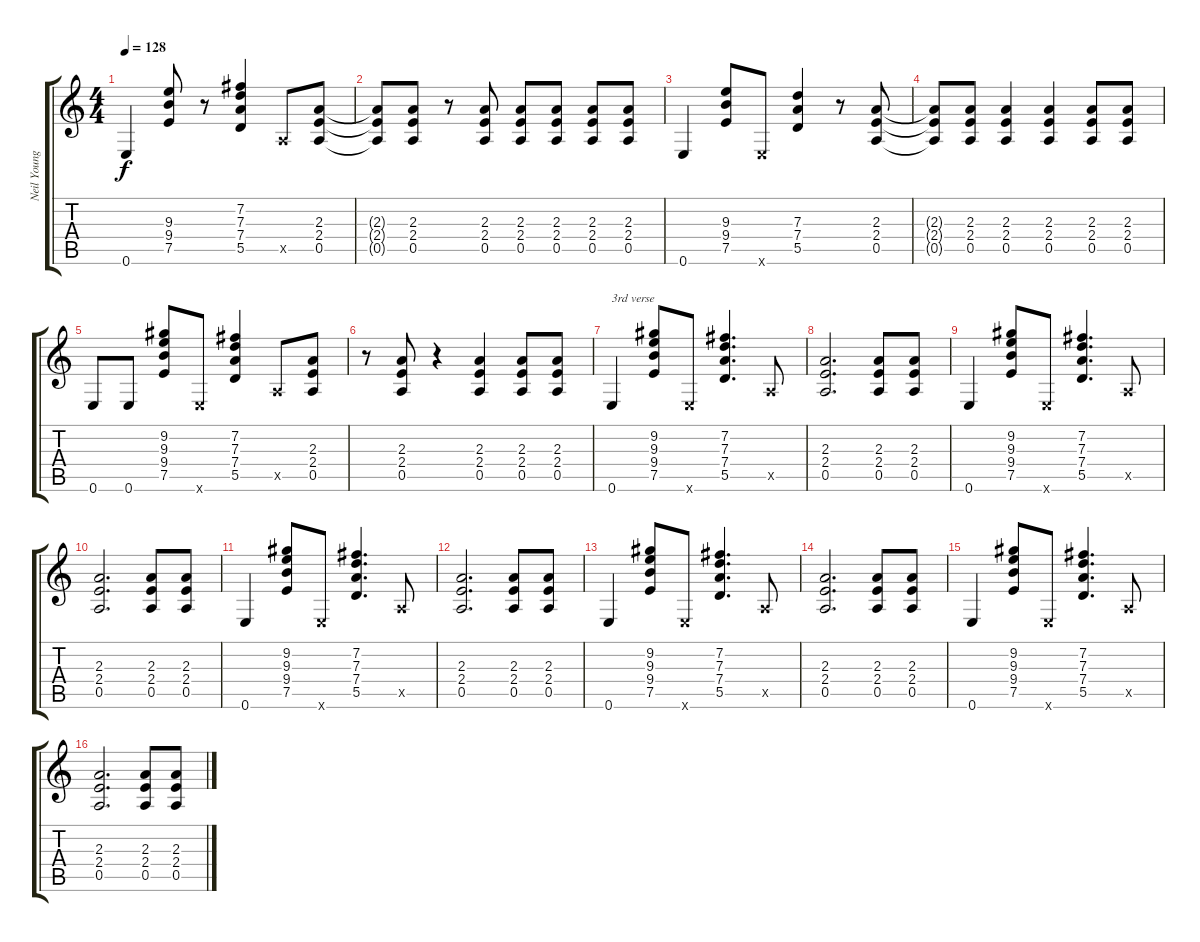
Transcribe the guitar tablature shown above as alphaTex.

\track ("Neil Young Gtr 1 Rhythm" "Neil Young") {instrument overdrivenguitar}
\staff {score tabs}
\tuning (E4 B3 G3 D3 A2 E2) {hide}
\ts (4 4)
\tempo 128
\clef g2
\ks c
0.6.4{dy f} (9.3 9.4 7.5).8 r.8 (7.2 7.3 7.4 5.5).4 0.5{x}.8 (2.3 2.4 0.5).8 |
(2.3{t} 2.4{t} 0.5{t}).8 (2.3 2.4 0.5).8 r.8 (2.3 2.4 0.5).8 (2.3 2.4 0.5).8 (2.3 2.4 0.5).8 (2.3 2.4 0.5).8 (2.3 2.4 0.5).8 |
0.6.4 (9.3 9.4 7.5).8 0.6{x}.8 (7.3 7.4 5.5).4 r.8 (2.3 2.4 0.5).8 |
(2.3{t} 2.4{t} 0.5{t}).8 (2.3 2.4 0.5).8 (2.3 2.4 0.5).4 (2.3 2.4 0.5).4 (2.3 2.4 0.5).8 (2.3 2.4 0.5).8 |
0.6.8 0.6.8 (9.2 9.3 9.4 7.5).8 0.6{x}.8 (7.2 7.3 7.4 5.5).4 0.5{x}.8 (2.3 2.4 0.5).8 |
r.8 (2.3 2.4 0.5).8 r.4 (2.3 2.4 0.5).4 (2.3 2.4 0.5).8 (2.3 2.4 0.5).8 |
0.6.4{txt "3rd verse"} (9.2 9.3 9.4 7.5).8 0.6{x}.8 (7.2 7.3 7.4 5.5).4{d} 0.5{x}.8 |
(2.3 2.4 0.5).2{d} (2.3 2.4 0.5).8 (2.3 2.4 0.5).8 |
0.6.4 (9.2 9.3 9.4 7.5).8 0.6{x}.8 (7.2 7.3 7.4 5.5).4{d} 0.5{x}.8 |
(2.3 2.4 0.5).2{d} (2.3 2.4 0.5).8 (2.3 2.4 0.5).8 |
0.6.4 (9.2 9.3 9.4 7.5).8 0.6{x}.8 (7.2 7.3 7.4 5.5).4{d} 0.5{x}.8 |
(2.3 2.4 0.5).2{d} (2.3 2.4 0.5).8 (2.3 2.4 0.5).8 |
0.6.4 (9.2 9.3 9.4 7.5).8 0.6{x}.8 (7.2 7.3 7.4 5.5).4{d} 0.5{x}.8 |
(2.3 2.4 0.5).2{d} (2.3 2.4 0.5).8 (2.3 2.4 0.5).8 |
0.6.4 (9.2 9.3 9.4 7.5).8 0.6{x}.8 (7.2 7.3 7.4 5.5).4{d} 0.5{x}.8 |
(2.3 2.4 0.5).2{d} (2.3 2.4 0.5).8 (2.3 2.4 0.5).8
